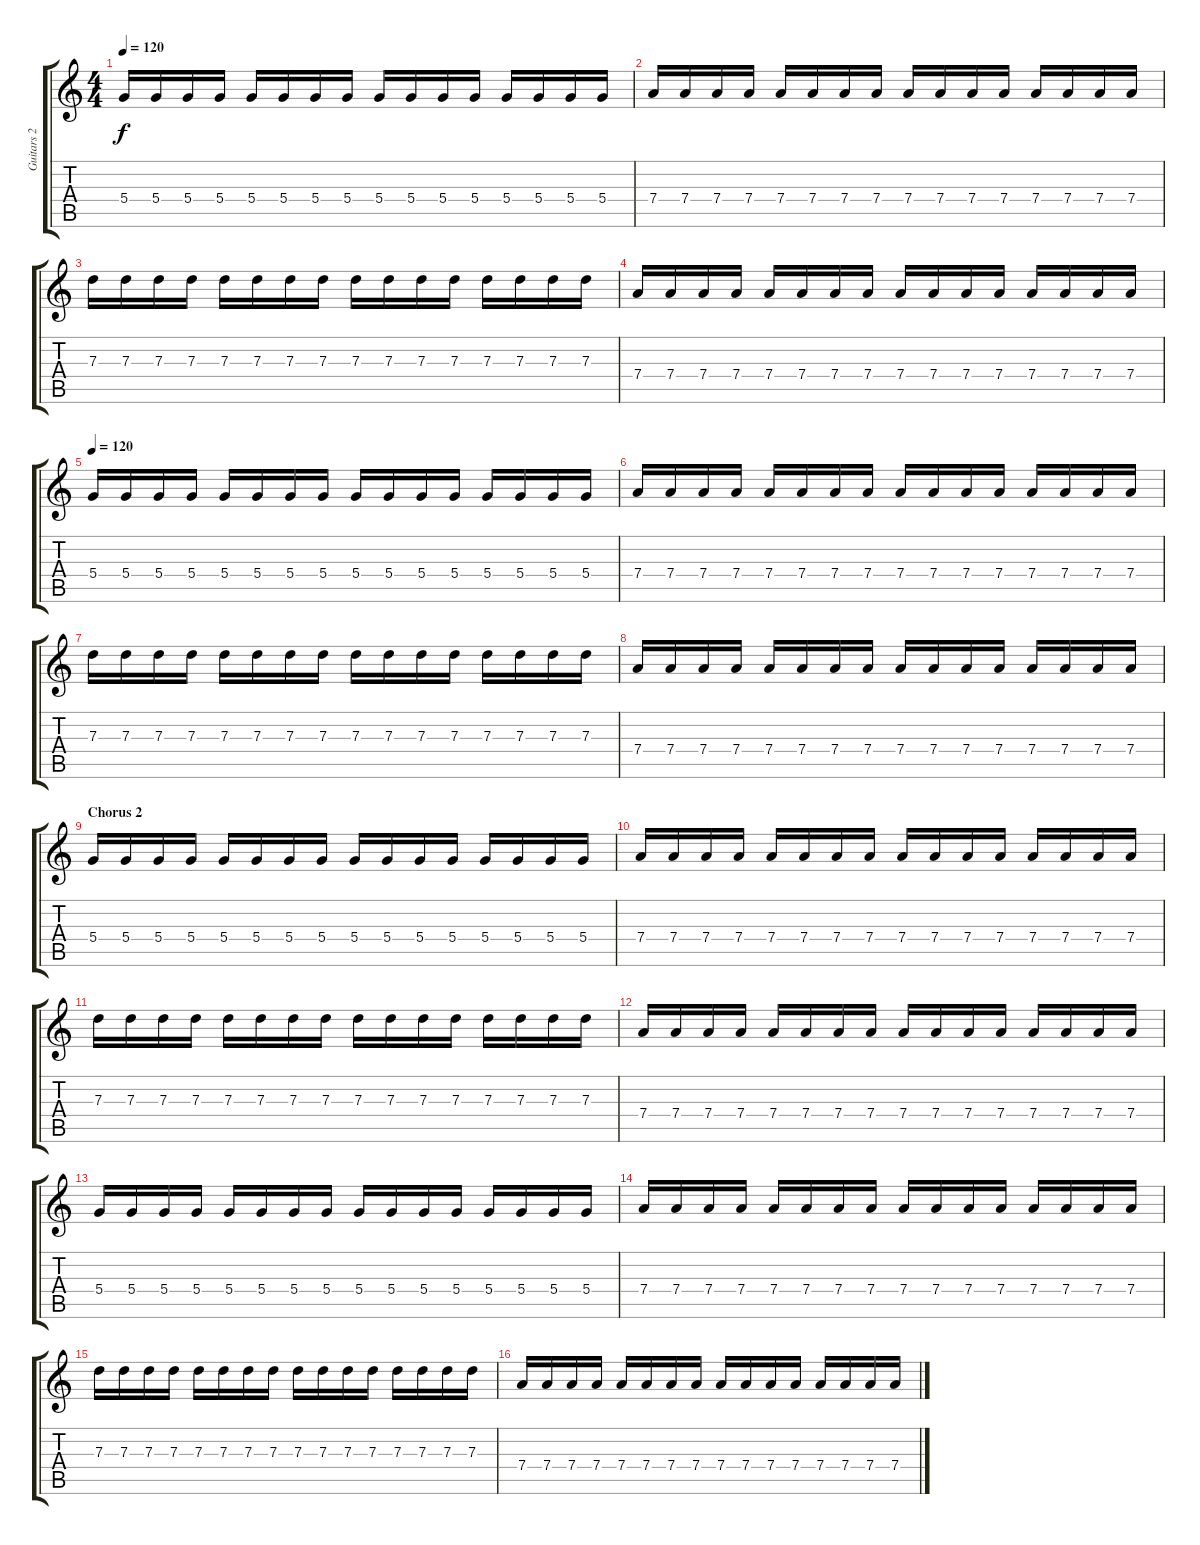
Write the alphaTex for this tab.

\track ("Guitars 2" "Guitars 2") {instrument electricguitarmuted}
\staff {score tabs}
\tuning (E4 B3 G3 D3 A2 E2) {hide}
\ts (4 4)
\tempo 120
\clef g2
\ks c
5.4.16{dy f} 5.4.16 5.4.16 5.4.16 5.4.16 5.4.16 5.4.16 5.4.16 5.4.16 5.4.16 5.4.16 5.4.16 5.4.16 5.4.16 5.4.16 5.4.16 |
7.4.16 7.4.16 7.4.16 7.4.16 7.4.16 7.4.16 7.4.16 7.4.16 7.4.16 7.4.16 7.4.16 7.4.16 7.4.16 7.4.16 7.4.16 7.4.16 |
7.3.16 7.3.16 7.3.16 7.3.16 7.3.16 7.3.16 7.3.16 7.3.16 7.3.16 7.3.16 7.3.16 7.3.16 7.3.16 7.3.16 7.3.16 7.3.16 |
7.4.16 7.4.16 7.4.16 7.4.16 7.4.16 7.4.16 7.4.16 7.4.16 7.4.16 7.4.16 7.4.16 7.4.16 7.4.16 7.4.16 7.4.16 7.4.16 |
\tempo 120
5.4.16 5.4.16 5.4.16 5.4.16 5.4.16 5.4.16 5.4.16 5.4.16 5.4.16 5.4.16 5.4.16 5.4.16 5.4.16 5.4.16 5.4.16 5.4.16 |
7.4.16 7.4.16 7.4.16 7.4.16 7.4.16 7.4.16 7.4.16 7.4.16 7.4.16 7.4.16 7.4.16 7.4.16 7.4.16 7.4.16 7.4.16 7.4.16 |
7.3.16 7.3.16 7.3.16 7.3.16 7.3.16 7.3.16 7.3.16 7.3.16 7.3.16 7.3.16 7.3.16 7.3.16 7.3.16 7.3.16 7.3.16 7.3.16 |
7.4.16 7.4.16 7.4.16 7.4.16 7.4.16 7.4.16 7.4.16 7.4.16 7.4.16 7.4.16 7.4.16 7.4.16 7.4.16 7.4.16 7.4.16 7.4.16 |
\section ("" "Chorus 2")
5.4.16{instrument overdrivenguitar} 5.4.16 5.4.16 5.4.16 5.4.16 5.4.16 5.4.16 5.4.16 5.4.16 5.4.16 5.4.16 5.4.16 5.4.16 5.4.16 5.4.16 5.4.16 |
7.4.16 7.4.16 7.4.16 7.4.16 7.4.16 7.4.16 7.4.16 7.4.16 7.4.16 7.4.16 7.4.16 7.4.16 7.4.16 7.4.16 7.4.16 7.4.16 |
7.3.16 7.3.16 7.3.16 7.3.16 7.3.16 7.3.16 7.3.16 7.3.16 7.3.16 7.3.16 7.3.16 7.3.16 7.3.16 7.3.16 7.3.16 7.3.16 |
7.4.16 7.4.16 7.4.16 7.4.16 7.4.16 7.4.16 7.4.16 7.4.16 7.4.16 7.4.16 7.4.16 7.4.16 7.4.16 7.4.16 7.4.16 7.4.16 |
5.4.16{instrument overdrivenguitar} 5.4.16 5.4.16 5.4.16 5.4.16 5.4.16 5.4.16 5.4.16 5.4.16 5.4.16 5.4.16 5.4.16 5.4.16 5.4.16 5.4.16 5.4.16 |
7.4.16 7.4.16 7.4.16 7.4.16 7.4.16 7.4.16 7.4.16 7.4.16 7.4.16 7.4.16 7.4.16 7.4.16 7.4.16 7.4.16 7.4.16 7.4.16 |
7.3.16 7.3.16 7.3.16 7.3.16 7.3.16 7.3.16 7.3.16 7.3.16 7.3.16 7.3.16 7.3.16 7.3.16 7.3.16 7.3.16 7.3.16 7.3.16 |
7.4.16 7.4.16 7.4.16 7.4.16 7.4.16 7.4.16 7.4.16 7.4.16 7.4.16 7.4.16 7.4.16 7.4.16 7.4.16 7.4.16 7.4.16 7.4.16
